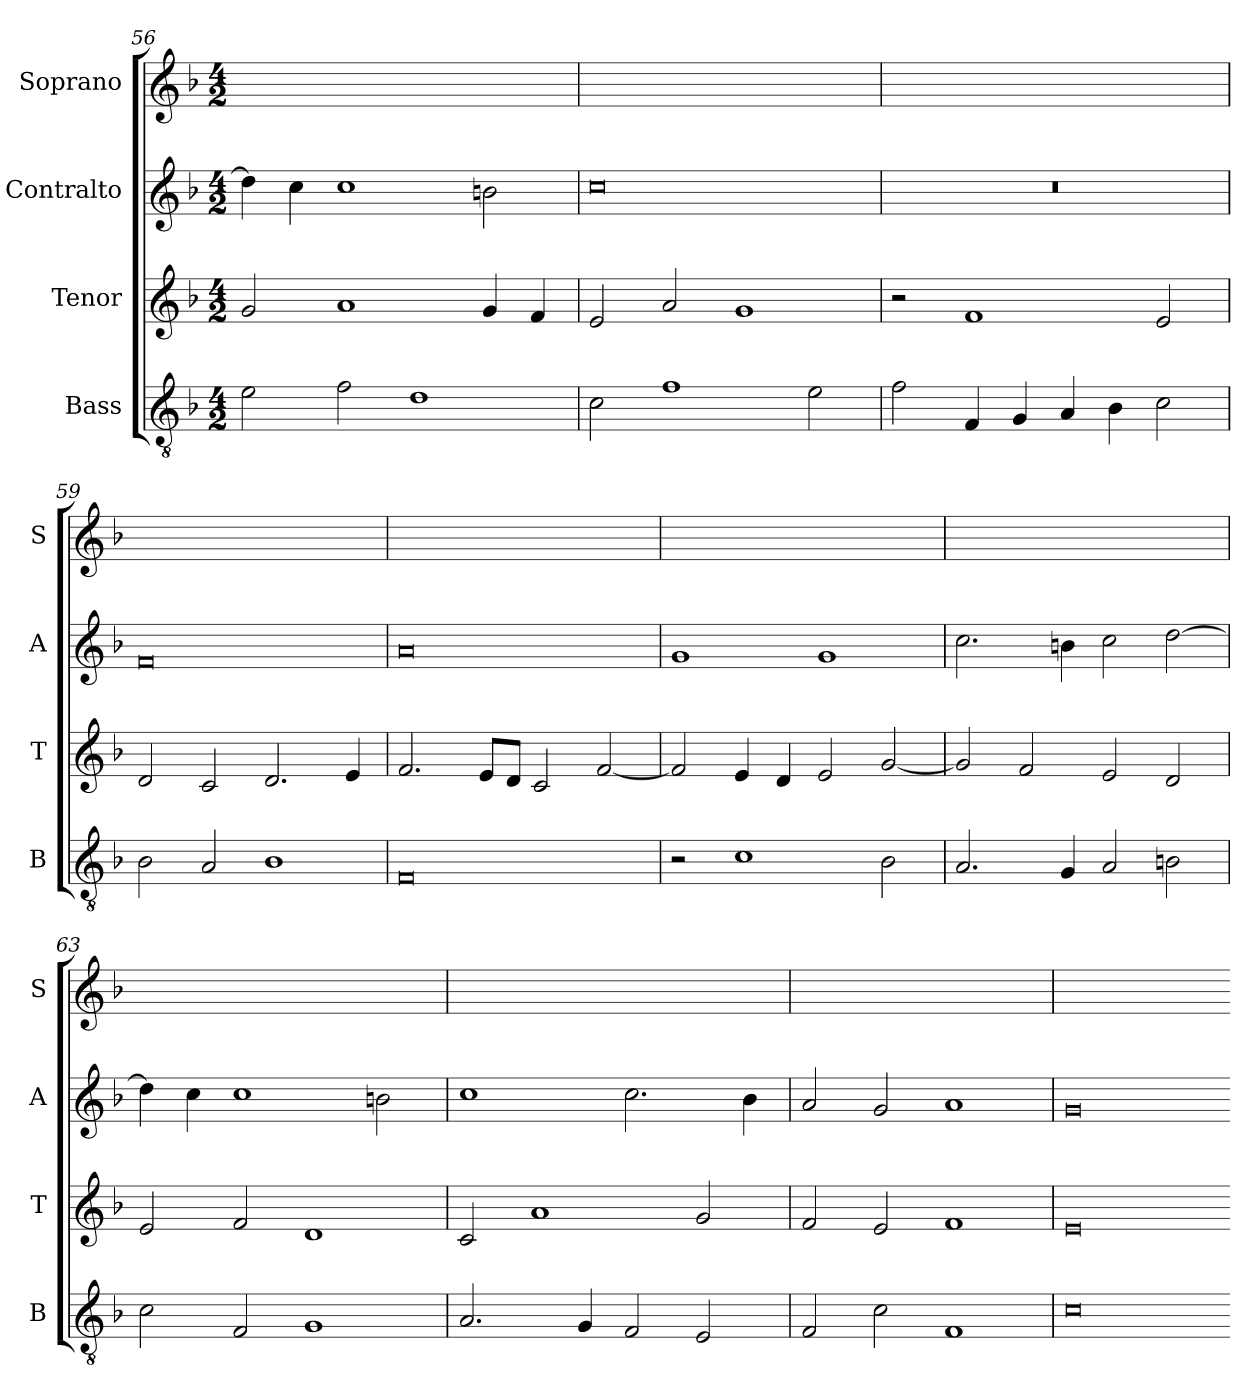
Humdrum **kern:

**kern	**kern	**kern	**kern
*part4	*part3	*part2	*part1
*staff4	*staff3	*staff2	*staff1
*I"Bass	*I"Tenor	*I"Contralto	*I"Soprano
*I'B	*I'T	*I'A	*I'S
*clefGv2	*clefG2	*clefG2	*clefG2
*k[b-]	*k[b-]	*k[b-]	*k[b-]
*M4/2	*M4/2	*M4/2	*M4/2
=56	=56	=56	=56
2e	2g	4dd]	0ryy
.	.	4cc	.
2f	1a	1cc	.
1d	.	.	.
.	4g	2bn	.
.	4f	.	.
=57	=57	=57	=57
2c	2e	0cc	0ryy
1f	2a	.	.
.	1g	.	.
2e	.	.	.
=58	=58	=58	=58
2f	2r	0r	0ryy
4F	1f	.	.
4G	.	.	.
4A	.	.	.
4B-	.	.	.
2c	2e	.	.
=59	=59	=59	=59
2B-	2d	0f	0ryy
2A	2c	.	.
1B-	2.d	.	.
.	4e	.	.
=60	=60	=60	=60
0F	2.f	0a	0ryy
.	8e/L	.	.
.	8d/J	.	.
.	2c	.	.
.	[2f	.	.
=61	=61	=61	=61
2r	2f]	1g	0ryy
1c	4e	.	.
.	4d	.	.
.	2e	1g	.
2B-	[2g	.	.
=62	=62	=62	=62
2.A	2g]	2.cc	0ryy
.	2f	.	.
4G	.	4bn	.
2A	2e	2cc	.
2Bn	2d	[2dd	.
=63	=63	=63	=63
2c	2e	4dd]	0ryy
.	.	4cc	.
2F	2f	1cc	.
1G	1d	.	.
.	.	2bn	.
=64	=64	=64	=64
2.A	2c	1cc	0ryy
.	1a	.	.
4G	.	.	.
2F	.	2.cc	.
2E	2g	.	.
.	.	4b-	.
=65	=65	=65	=65
2F	2f	2a	0ryy
2c	2e	2g	.
1F	1f	1a	.
=66	=66	=66	=66
0c	0e	0g	0ryy
=-	=-	=-	=-
*-	*-	*-	*-
